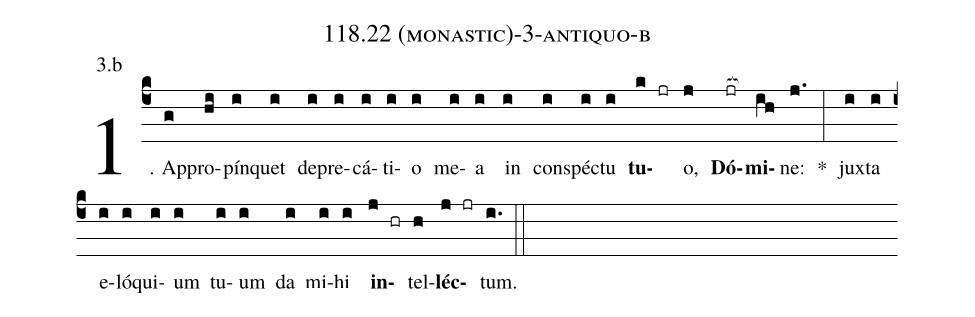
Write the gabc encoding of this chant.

name: 118.22 (monastic)-3-antiquo-b;
annotation: 3.b;
%%
(c4)1. Ap(g)pro(hi)pín(i)quet(i) de(i)pre(i)cá(i)ti(i)o(i) me(i)a(i) in(i) con(i)spéc(i)tu(i) <b>tu</b>(k jr)o,(j) <b>Dó</b>(jr[ocb:1{])<b>mi</b>(ih[ocb:0}])ne:(j.) *(:) jux(i)ta(i) e(i)ló(i)qui(i)um(i) tu(i)um(i) da(i) mi(i)hi(i) <b>in</b>(j hr)tel(h)<b>léc</b>(j jr)tum.(i.) (::)
